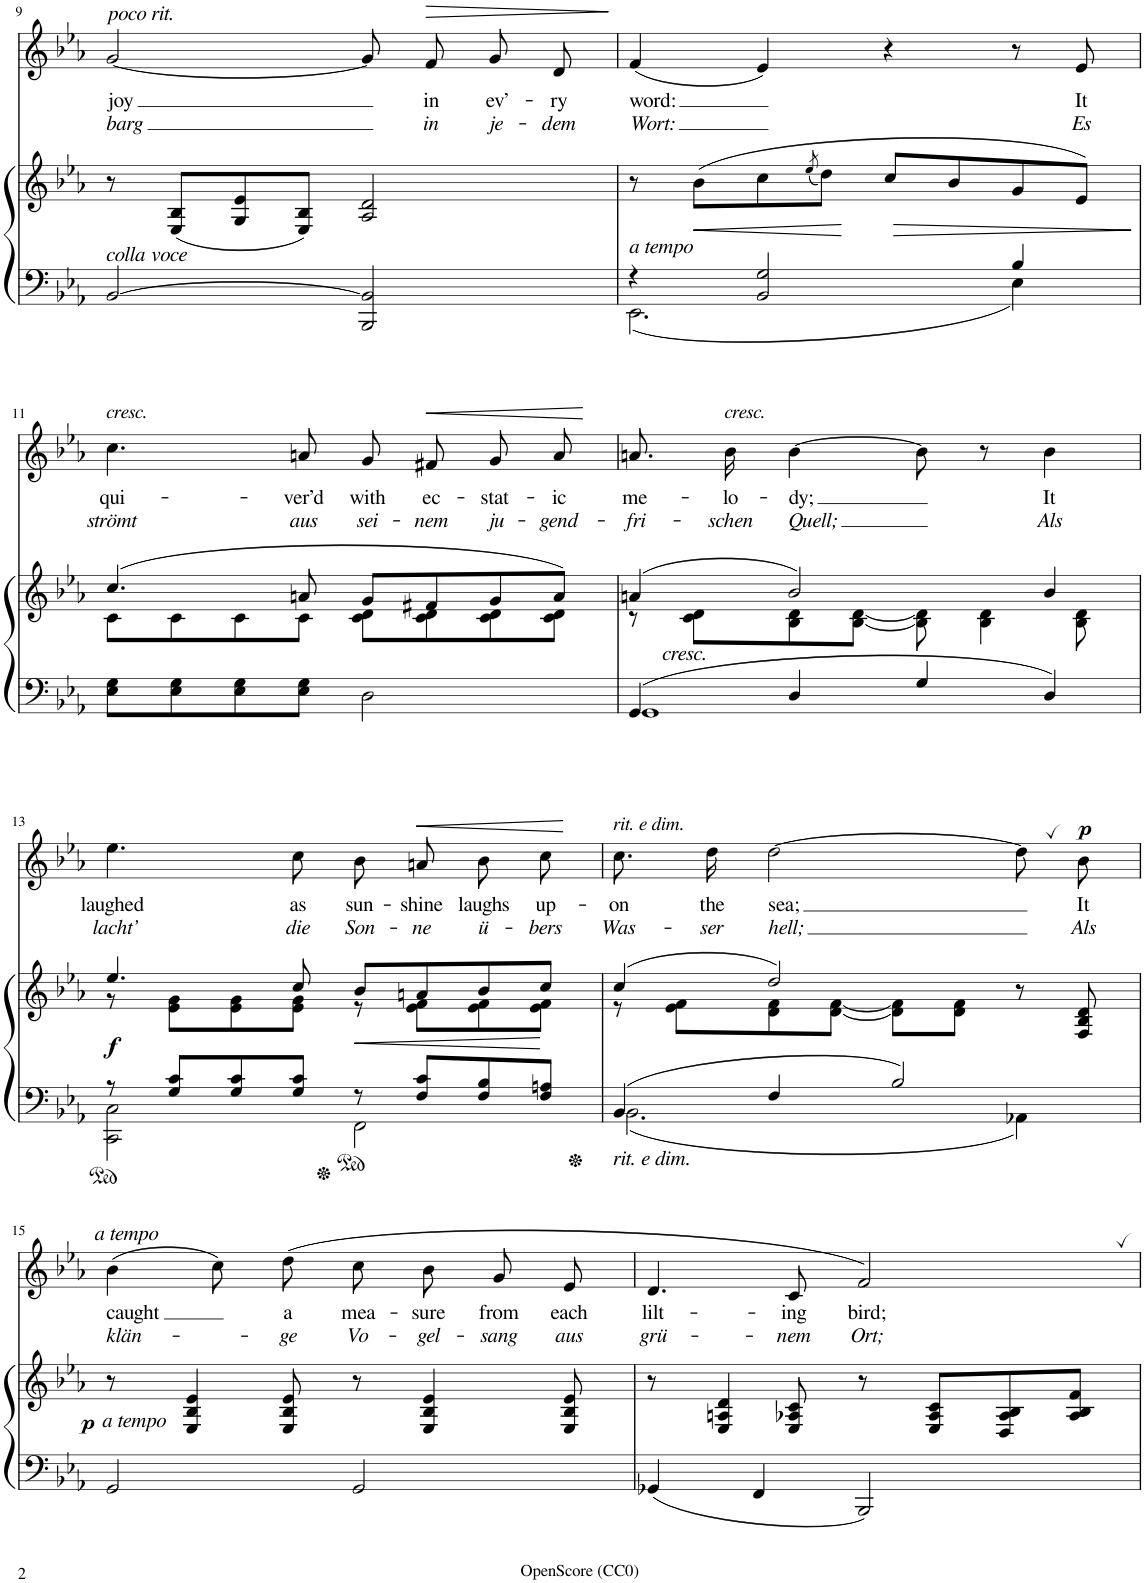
**kern	**kern	**dynam	**kern	**text	**text	**dynam
*part2	*part2	*part2	*part1	*part1	*part1	*part1
*staff3	*staff2	*staff2/3	*staff1	*staff1	*staff1	*staff1
*I"Piano	*	*	*I"Voice	*	*	*
*I'Pno	*	*	*	*	*	*
!!LO:PB:g=z
*clefF4	*clefG2	*	*clefG2	*	*	*
*k[b-e-a-]	*k[b-e-a-]	*	*k[b-e-a-]	*	*	*
*M4/4	*M4/4	*	*M4/4	*	*	*
=9	=9	=9	=9	=9	=9	=9
!	!	!	!LO:TX:a:i:t=poco rit.	!	!	!
!	!LO:TX:b:i:t=colla voce	!	!	!	!	!
!	!	!	!	!LO:LY:b	!LO:LY:b	!
[>2BB-/	8r	.	[2g/	joy	barg	.
.	(8E-/ 8B-/L	.	.	.	.	.
.	8G/ 8e-/	.	.	.	.	.
.	8E-/ 8B-/J)	.	.	.	.	.
2BBB-/ 2BB-/]	2A-/ 2d/	.	8g/L]	.	.	.
!	!	!	!	!LO:LY:b	!LO:LY:b	!LO:HP:b
.	.	.	8f/J	in	in	>
!	!	!	!	!LO:LY:b	!LO:LY:b	!
.	.	.	8g/L	ev’-	je-	.
!	!	!	!	!LO:LY:b	!LO:LY:b	!
.	.	.	8d/J	-ry	-dem	.
.	.	.	.	.	.	]
=10	=10	=10	=10	=10	=10	=10
*^	*	*	*	*	*	*
!	!	!LO:TX:b:i:t=a tempo	!	!	!	!	!
!	!	!	!	!	!LO:LY:b	!LO:LY:b	!
4r	2.EE-\	8r	.	(4f/	word:	Wort:	.
!	!	!	!LO:HP:b	!	!	!	!
.	.	(8b-\L	<	.	.	.	.
2BB-/ 2G/	.	8cc\	.	4e-/)	.	.	.
.	.	(8qee-/	.	.	.	.	.
.	.	8dd\J)	.	.	.	.	.
!	!	!	!LO:HP:n=1:b	!	!	!	!
.	.	8cc/L	[ >	4r	.	.	.
.	.	8b-/	.	.	.	.	.
4B-/	4E-\	8g/	.	8r	.	.	.
!	!	!	!	!	!LO:LY:b	!LO:LY:b	!
.	.	8e-/J)	.	8e-/	It	Es	.
*v	*v	*	*	*	*	*	*
.	.	]	.	.	.	.
!!LO:LB:g=z
=11	=11	=11	=11	=11	=11	=11
*	*^	*	*	*	*	*
!	!	!	!	!LO:TX:a:i:t=cresc.	!	!	!
!	!	!	!	!	!LO:LY:b	!LO:LY:b	!
8E-\ 8G\L	(4.cc/	8c\L	.	4.cc\	qui-	strömt	.
8E-\ 8G\	.	8c\	.	.	.	.	.
8E-\ 8G\	.	8c\	.	.	.	.	.
!	!	!	!	!	!LO:LY:b	!LO:LY:b	!
8E-\ 8G\J	8an/	8c\J	.	8an/	-ver’d	aus	.
!	!	!	!	!	!LO:LY:b	!LO:LY:b	!
2D\	8g/L	8c\ 8d\L	.	8g/L	with	sei-	.
!	!	!	!	!	!LO:LY:b	!LO:LY:b	!LO:HP:b
.	8f#X/	8c\ 8d\	.	8f#X/J	ec-	-nem	<
!	!	!	!	!	!LO:LY:b	!LO:LY:b	!
.	8g/	8c\ 8d\	.	8g/L	-stat-	ju-	.
!	!	!	!	!	!LO:LY:b	!LO:LY:b	!
.	8a/J)	8c\ 8d\J	.	8a/J	-ic	-gend-	.
*	*v	*v	*	*	*	*	*
.	.	.	.	.	.	[
=12	=12	=12	=12	=12	=12	=12
*^	*^	*	*	*	*	*
!	!	!	!	!	!	!LO:LY:b	!LO:LY:b	!
4GG/	1GG	(4an/	8r	.	8.an/L	me-	-fri-	.
!	!	!	!LO:TX:b:i:t=cresc.	!	!	!	!	!
.	.	.	8c\ 8d\L	.	.	.	.	.
!	!	!	!	!	!LO:TX:a:i:t=cresc.	!	!	!
!	!	!	!	!	!	!LO:LY:b	!LO:LY:b	!
.	.	.	.	.	16b-/Jk	-lo-	-schen	.
!	!	!	!	!	!	!LO:LY:b	!LO:LY:b	!
4D/	.	2b-/)	8B-\ 8d\	.	[4b-\	-dy;	Quell;	.
.	.	.	[8B-\ [8d\J	.	.	.	.	.
4G/	.	.	8B-\] 8d\]	.	8b-\]	.	.	.
.	.	.	4B-\ 4d\	.	8r	.	.	.
!	!	!	!	!	!	!LO:LY:b	!LO:LY:b	!
4D/	.	4b-/	.	.	4b-\	It	Als	.
.	.	.	8B-\ 8d\	.	.	.	.	.
!!LO:LB:g=z
=13	=13	=13	=13	=13	=13	=13	=13	=13
!	!	!	!	!LO:DY:b	!	!LO:LY:b	!LO:LY:b	!
8r	2CC\ 2C\	4.ee-/	8r	f	4.ee-\	laughed	lacht’	.
8G/ 8c/L	.	.	8e-\ 8g\L	.	.	.	.	.
8G/ 8c/	.	.	8e-\ 8g\	.	.	.	.	.
!	!	!	!	!	!	!LO:LY:b	!LO:LY:b	!
8G/ 8c/J	.	8cc/	8e-\ 8g\J	.	8cc\	as	die	.
!	!	!	!	!LO:HP:b	!	!LO:LY:b	!LO:LY:b	!
8r	2FF\	8b-/L	8r	<	8b-/L	sun-	Son-	.
!	!	!	!	!	!	!LO:LY:b	!LO:LY:b	!LO:HP:b
8F/ 8c/L	.	8an/	8e-\ 8f\L	.	8an/J	-shine	-ne	<
!	!	!	!	!	!	!LO:LY:b	!LO:LY:b	!
8F/ 8B-/	.	8b-/	8e-\ 8f\	.	8b-\L	laughs	ü-	.
!	!	!	!	!	!	!LO:LY:b	!LO:LY:b	!
8F/ 8An/J	.	8cc/J	8e-\ 8f\J	[	8cc\J	up-	-bers	.
*v	*v	*	*	*	*	*	*	*
*	*v	*v	*	*	*	*	*
.	.	.	.	.	.	[
=14	=14	=14	=14	=14	=14	=14
*^	*^	*	*	*	*	*
!	!	!	!	!	!LO:TX:a:i:t=rit. e dim.	!	!	!
!LO:TX:b:i:t=rit. e dim.	!	!	!	!	!	!	!	!
!	!	!	!	!	!	!LO:LY:b	!LO:LY:b	!
4BB-/	2.BB-\	(4cc/	8r	.	8.cc\L	-on	Was-	.
.	.	.	8e-\ 8f\L	.	.	.	.	.
!	!	!	!	!	!	!LO:LY:b	!LO:LY:b	!
.	.	.	.	.	16dd\Jk	the	-ser	.
!	!	!	!	!	!	!LO:LY:b	!LO:LY:b	!
4F/	.	2dd/)	8d\ 8f\	.	[2dd\	sea;	-hell;	.
.	.	.	[8d\ [8f\J	.	.	.	.	.
2B-/	.	.	8d\] 8f\]L	.	.	.	.	.
.	.	.	8d\ 8f\J	.	.	.	.	.
.	4AA-X\	8r	4ryy	.	8dd'~,\L]	.	.	.
!	!	!	!	!	!	!LO:LY:b	!LO:LY:b	!LO:DY:a
.	.	8F/ 8B-/ 8d/	.	.	8b-\J	It	Als	p
*v	*v	*	*	*	*	*	*	*
*	*v	*v	*	*	*	*	*
!!LO:LB:g=z
=15	=15	=15	=15	=15	=15	=15
!	!	!	!LO:TX:a:i:t=a tempo	!	!	!
!	!LO:TX:b:i:t=a tempo	!	!	!	!	!
!	!	!LO:DY:b	!	!LO:LY:b	!LO:LY:b	!
2GG/	8r	p	(4b-\	caught	klän-	.
.	4E-/ 4B-/ 4e-/	.	.	.	.	.
.	.	.	8cc\L)	.	.	.
!	!	!	!	!LO:LY:b	!LO:LY:b	!
.	8E-/ 8B-/ 8e-/	.	(8dd\J	a	-ge	.
!	!	!	!	!LO:LY:b	!LO:LY:b	!
2GG/	8r	.	8cc\L	mea-	Vo-	.
!	!	!	!	!LO:LY:b	!LO:LY:b	!
.	4E-/ 4B-/ 4e-/	.	8b-\J	-sure	-gel-	.
!	!	!	!	!LO:LY:b	!LO:LY:b	!
.	.	.	8g/L	from	-sang	.
!	!	!	!	!LO:LY:b	!LO:LY:b	!
.	8E-/ 8B-/ 8e-/	.	8e-/J	each	aus	.
=16	=16	=16	=16	=16	=16	=16
!	!	!	!	!LO:LY:b	!LO:LY:b	!
4GG-X/	8r	.	4.d/	lilt-	grü-	.
.	4E-/ 4An/ 4d/	.	.	.	.	.
4FF/	.	.	.	.	.	.
!	!	!	!	!LO:LY:b	!LO:LY:b	!
.	8E-/ 8A-X/ 8c/	.	8c/	-ing	-nem	.
!	!	!	!	!LO:LY:b	!LO:LY:b	!
2BBB-/	8r	.	2f,/)	bird;	Ort;	.
.	8E-/ 8A-/ 8c/L	.	.	.	.	.
.	8D/ 8A-/ 8B-/	.	.	.	.	.
.	8A-/ 8B-/ 8f/J	.	.	.	.	.
=	=	=	=	=	=	=
*-	*-	*-	*-	*-	*-	*-
